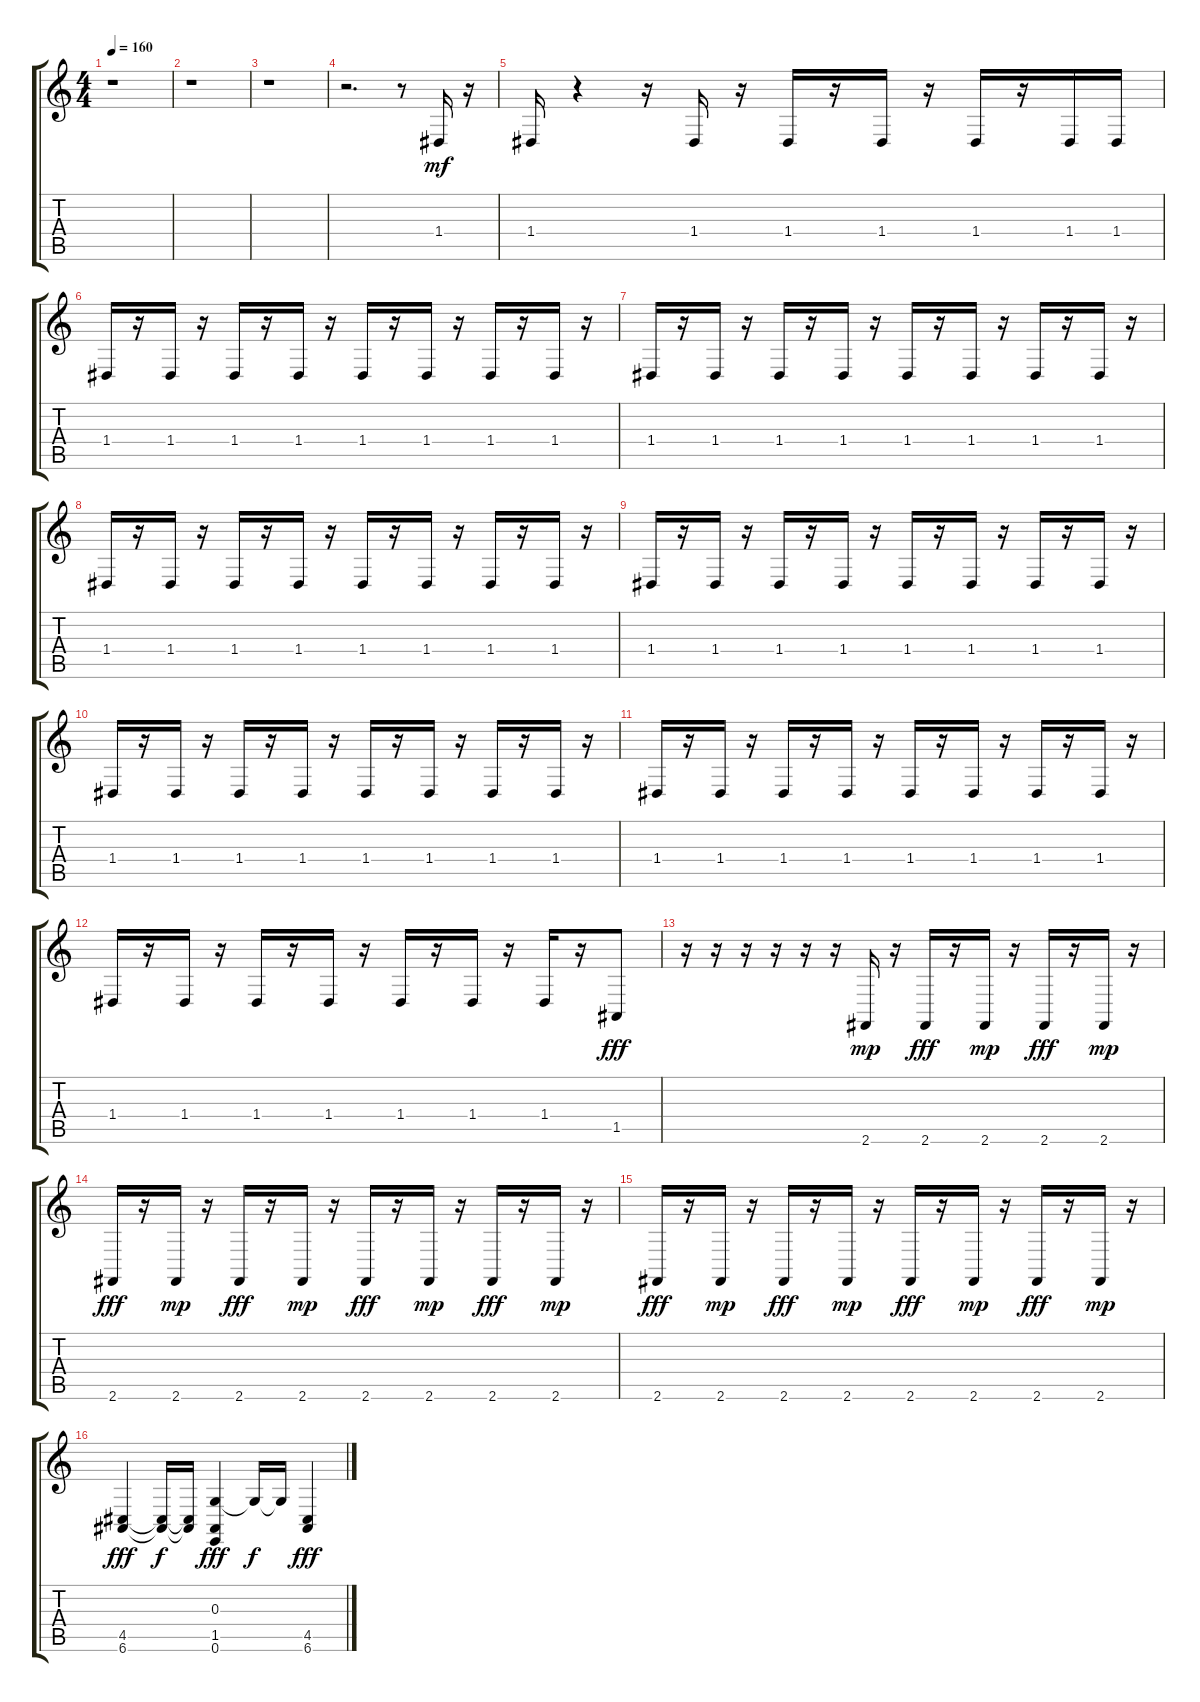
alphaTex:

\track "" {instrument acousticgrandpiano}
\staff {score tabs}
\tuning (E4 B3 G3 D3 A2 E2) {hide}
\ts (4 4)
\tempo 160
\clef g2
\ks c
r.1{dy mf instrument acousticgrandpiano} |
r.1 |
r.1 |
r.2{d} r.8 1.4.16 r.16 |
1.4.16 r.4 r.16 1.4.16 r.16 1.4.16 r.16 1.4.16 r.16 1.4.16 r.16 1.4.16 1.4.16 |
1.4.16 r.16 1.4.16 r.16 1.4.16 r.16 1.4.16 r.16 1.4.16 r.16 1.4.16 r.16 1.4.16 r.16 1.4.16 r.16 |
1.4.16 r.16 1.4.16 r.16 1.4.16 r.16 1.4.16 r.16 1.4.16 r.16 1.4.16 r.16 1.4.16 r.16 1.4.16 r.16 |
1.4.16 r.16 1.4.16 r.16 1.4.16 r.16 1.4.16 r.16 1.4.16 r.16 1.4.16 r.16 1.4.16 r.16 1.4.16 r.16 |
1.4.16 r.16 1.4.16 r.16 1.4.16 r.16 1.4.16 r.16 1.4.16 r.16 1.4.16 r.16 1.4.16 r.16 1.4.16 r.16 |
1.4.16 r.16 1.4.16 r.16 1.4.16 r.16 1.4.16 r.16 1.4.16 r.16 1.4.16 r.16 1.4.16 r.16 1.4.16 r.16 |
1.4.16 r.16 1.4.16 r.16 1.4.16 r.16 1.4.16 r.16 1.4.16 r.16 1.4.16 r.16 1.4.16 r.16 1.4.16 r.16 |
1.4.16 r.16 1.4.16 r.16 1.4.16 r.16 1.4.16 r.16 1.4.16 r.16 1.4.16 r.16 1.4.16 r.16 1.5.8{dy fff} |
r.16 r.16 r.16 r.16 r.16 r.16 2.6.16{dy mp} r.16 2.6.16{dy fff} r.16 2.6.16{dy mp} r.16 2.6.16{dy fff} r.16 2.6.16{dy mp} r.16 |
2.6.16{dy fff} r.16 2.6.16{dy mp} r.16 2.6.16{dy fff} r.16 2.6.16{dy mp} r.16 2.6.16{dy fff} r.16 2.6.16{dy mp} r.16 2.6.16{dy fff} r.16 2.6.16{dy mp} r.16 |
2.6.16{dy fff} r.16 2.6.16{dy mp} r.16 2.6.16{dy fff} r.16 2.6.16{dy mp} r.16 2.6.16{dy fff} r.16 2.6.16{dy mp} r.16 2.6.16{dy fff} r.16 2.6.16{dy mp} r.16 |
(4.5 6.6).4{dy fff} (4.5{t} 6.6{t}).16{dy f} (4.5{t} 6.6{t}).16 (0.3 1.5 0.6).4{dy fff} 0.3{t}.16{dy f} 0.3{t}.16 (4.5 6.6).4{dy fff}
